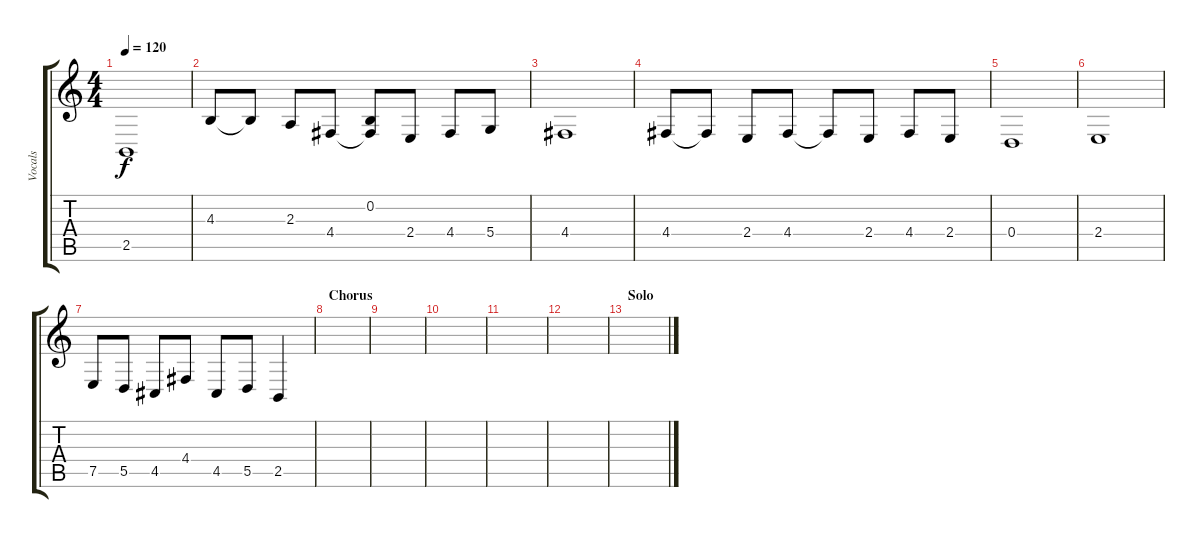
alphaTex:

\track ("Vocals" "Vocals") {instrument tenorsax}
\staff {score tabs}
\tuning (E4 B3 G3 D3 A2 E2) {hide}
\ts (4 4)
\tempo 120
\clef g2
\ks c
2.5.1{dy f} |
4.3.8 4.3{t}.8 2.3.8 4.4.8 (0.2 4.4{t}).8 2.4.8 4.4.8 5.4.8 |
4.4.1 |
4.4.8 4.4{t}.8 2.4.8 4.4.8 4.4{t}.8 2.4.8 4.4.8 2.4.8 |
0.4.1 |
2.4.1 |
7.5.8 5.5.8 4.5.8 4.4.8 4.5.8 5.5.8 2.5.4 |
\section ("" "Chorus")
|
|
|
|
|
\section ("" "Solo")
